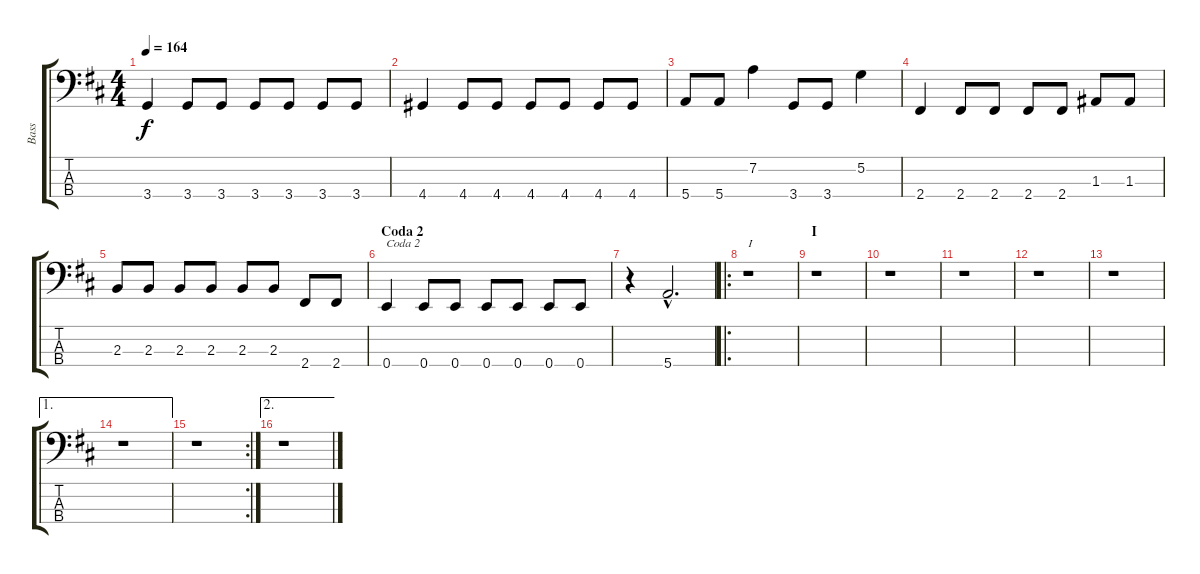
\track ("Bass" "Bass") {instrument electricbasspick}
\staff {score tabs}
\tuning (G2 D2 A1 E1) {hide}
\ts (4 4)
\tempo 164
\clef f4
\ks d
3.4.4{dy f} 3.4.8 3.4.8 3.4.8 3.4.8 3.4.8 3.4.8 |
4.4.4 4.4.8 4.4.8 4.4.8 4.4.8 4.4.8 4.4.8 |
5.4.8 5.4.8 7.2.4 3.4.8 3.4.8 5.2.4 |
2.4.4 2.4.8 2.4.8 2.4.8 2.4.8 1.3.8 1.3.8 |
2.3.8 2.3.8 2.3.8 2.3.8 2.3.8 2.3.8 2.4.8 2.4.8 |
\section ("" "Coda 2")
0.4.4{txt "Coda 2"} 0.4.8 0.4.8 0.4.8 0.4.8 0.4.8 0.4.8 |
r.4 5.4{hac}.2{d} |
\ro
r.1{txt "I"} |
\section ("" "I")
r.1 |
r.1 |
r.1 |
r.1 |
r.1 |
\ae 1
r.1 |
\rc 2
r.1 |
\ae 2
r.1
